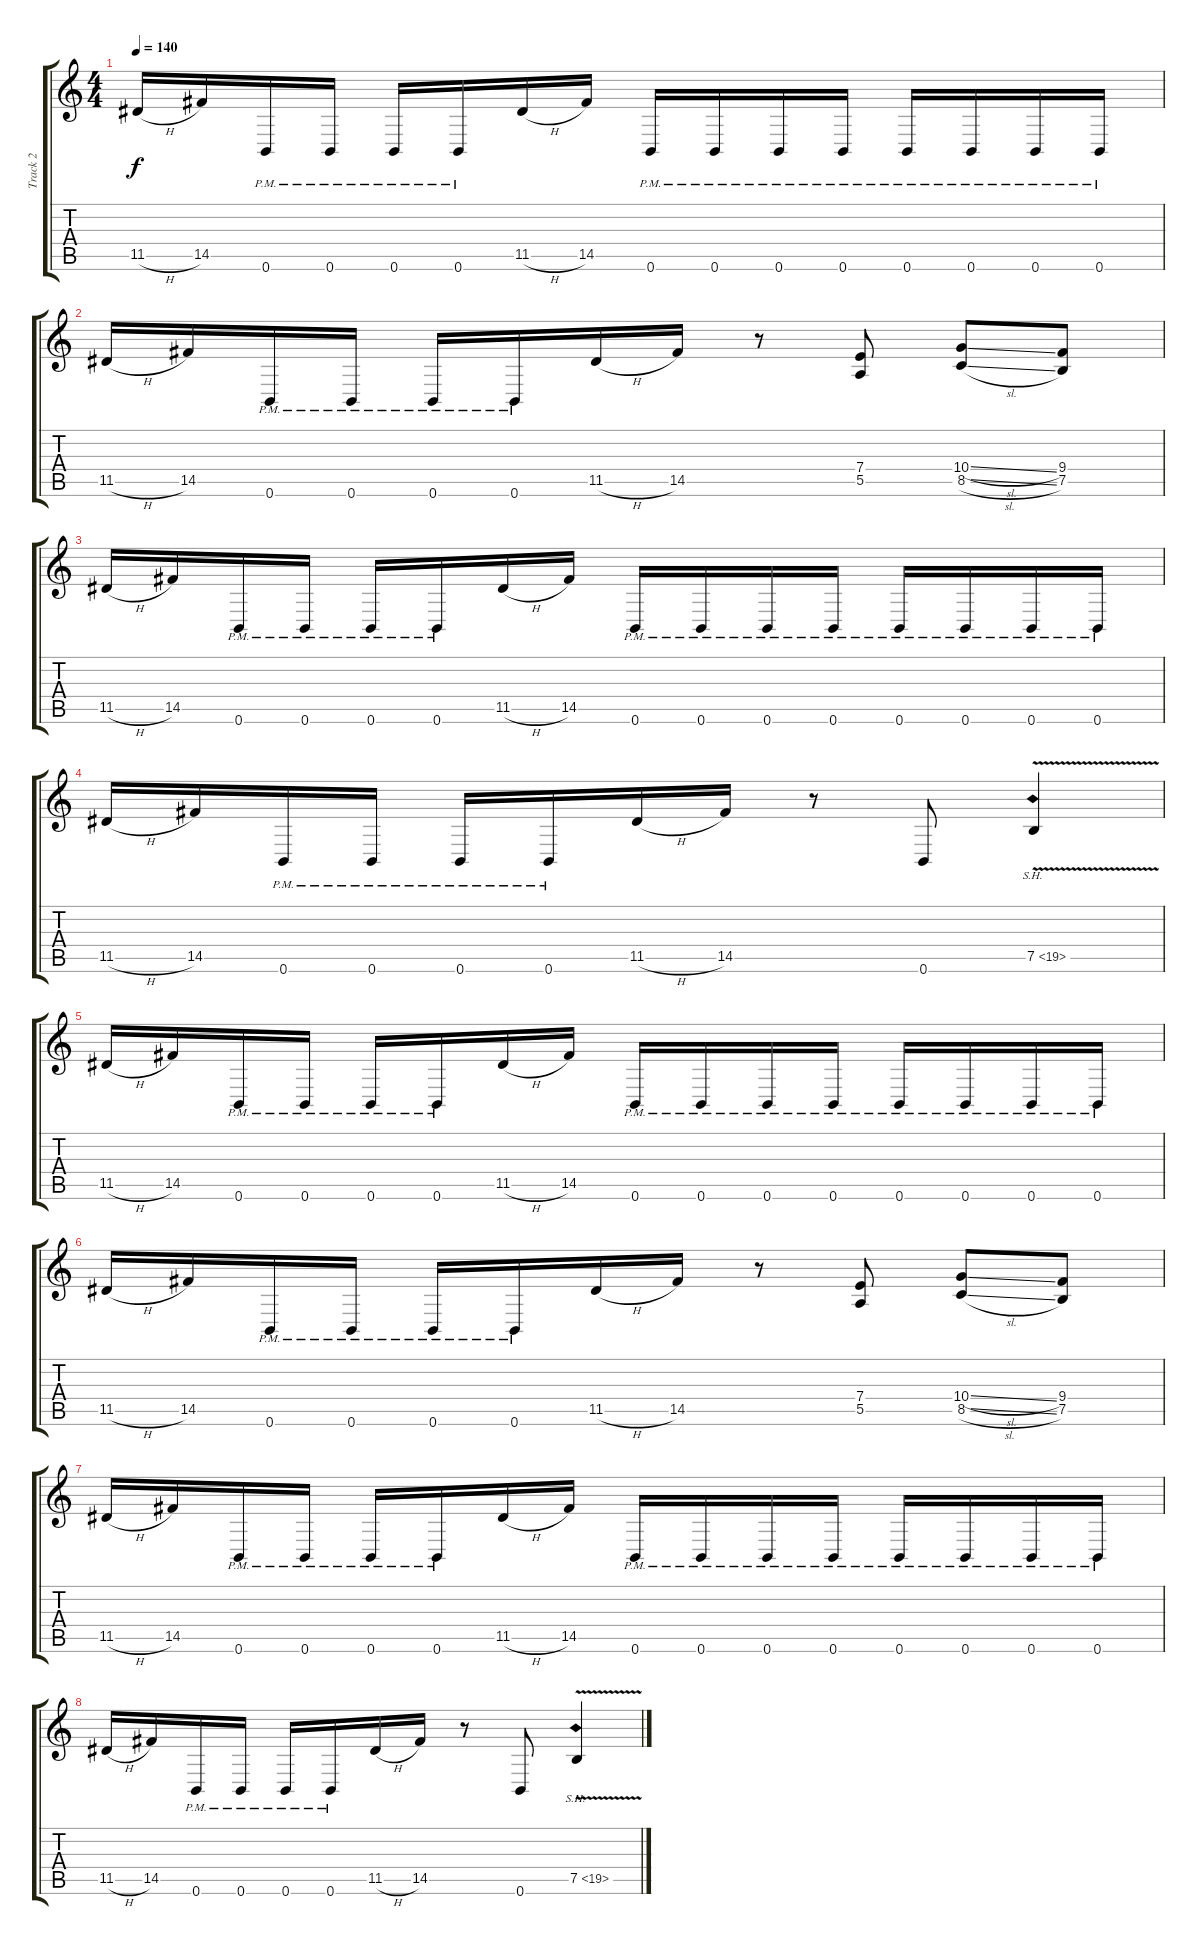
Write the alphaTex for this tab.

\track ("Track 2" "Track 2") {instrument distortionguitar}
\staff {score tabs}
\tuning (B3 Gb3 D3 A2 E2 B1) {hide}
\ts (4 4)
\tempo 140
\clef g2
\ks c
11.5{h}.16{dy f} 14.5.16 0.6{pm}.16 0.6{pm}.16 0.6{pm}.16 0.6{pm}.16 11.5{h}.16 14.5.16 0.6{pm}.16 0.6{pm}.16 0.6{pm}.16 0.6{pm}.16 0.6{pm}.16 0.6{pm}.16 0.6{pm}.16 0.6{pm}.16 |
11.5{h}.16 14.5.16 0.6{pm}.16 0.6{pm}.16 0.6{pm}.16 0.6{pm}.16 11.5{h}.16 14.5.16 r.8 (7.4 5.5).8 (10.4{sl} 8.5{sl}).8 (9.4 7.5).8 |
11.5{h}.16 14.5.16 0.6{pm}.16 0.6{pm}.16 0.6{pm}.16 0.6{pm}.16 11.5{h}.16 14.5.16 0.6{pm}.16 0.6{pm}.16 0.6{pm}.16 0.6{pm}.16 0.6{pm}.16 0.6{pm}.16 0.6{pm}.16 0.6{pm}.16 |
11.5{h}.16 14.5.16 0.6{pm}.16 0.6{pm}.16 0.6{pm}.16 0.6{pm}.16 11.5{h}.16 14.5.16 r.8 0.6.8 7.5{sh 12 v}.4 |
11.5{h}.16 14.5.16 0.6{pm}.16 0.6{pm}.16 0.6{pm}.16 0.6{pm}.16 11.5{h}.16 14.5.16 0.6{pm}.16 0.6{pm}.16 0.6{pm}.16 0.6{pm}.16 0.6{pm}.16 0.6{pm}.16 0.6{pm}.16 0.6{pm}.16 |
11.5{h}.16 14.5.16 0.6{pm}.16 0.6{pm}.16 0.6{pm}.16 0.6{pm}.16 11.5{h}.16 14.5.16 r.8 (7.4 5.5).8 (10.4{sl} 8.5{sl}).8 (9.4 7.5).8 |
11.5{h}.16 14.5.16 0.6{pm}.16 0.6{pm}.16 0.6{pm}.16 0.6{pm}.16 11.5{h}.16 14.5.16 0.6{pm}.16 0.6{pm}.16 0.6{pm}.16 0.6{pm}.16 0.6{pm}.16 0.6{pm}.16 0.6{pm}.16 0.6{pm}.16 |
11.5{h}.16 14.5.16 0.6{pm}.16 0.6{pm}.16 0.6{pm}.16 0.6{pm}.16 11.5{h}.16 14.5.16 r.8 0.6.8 7.5{sh 12 v}.4
